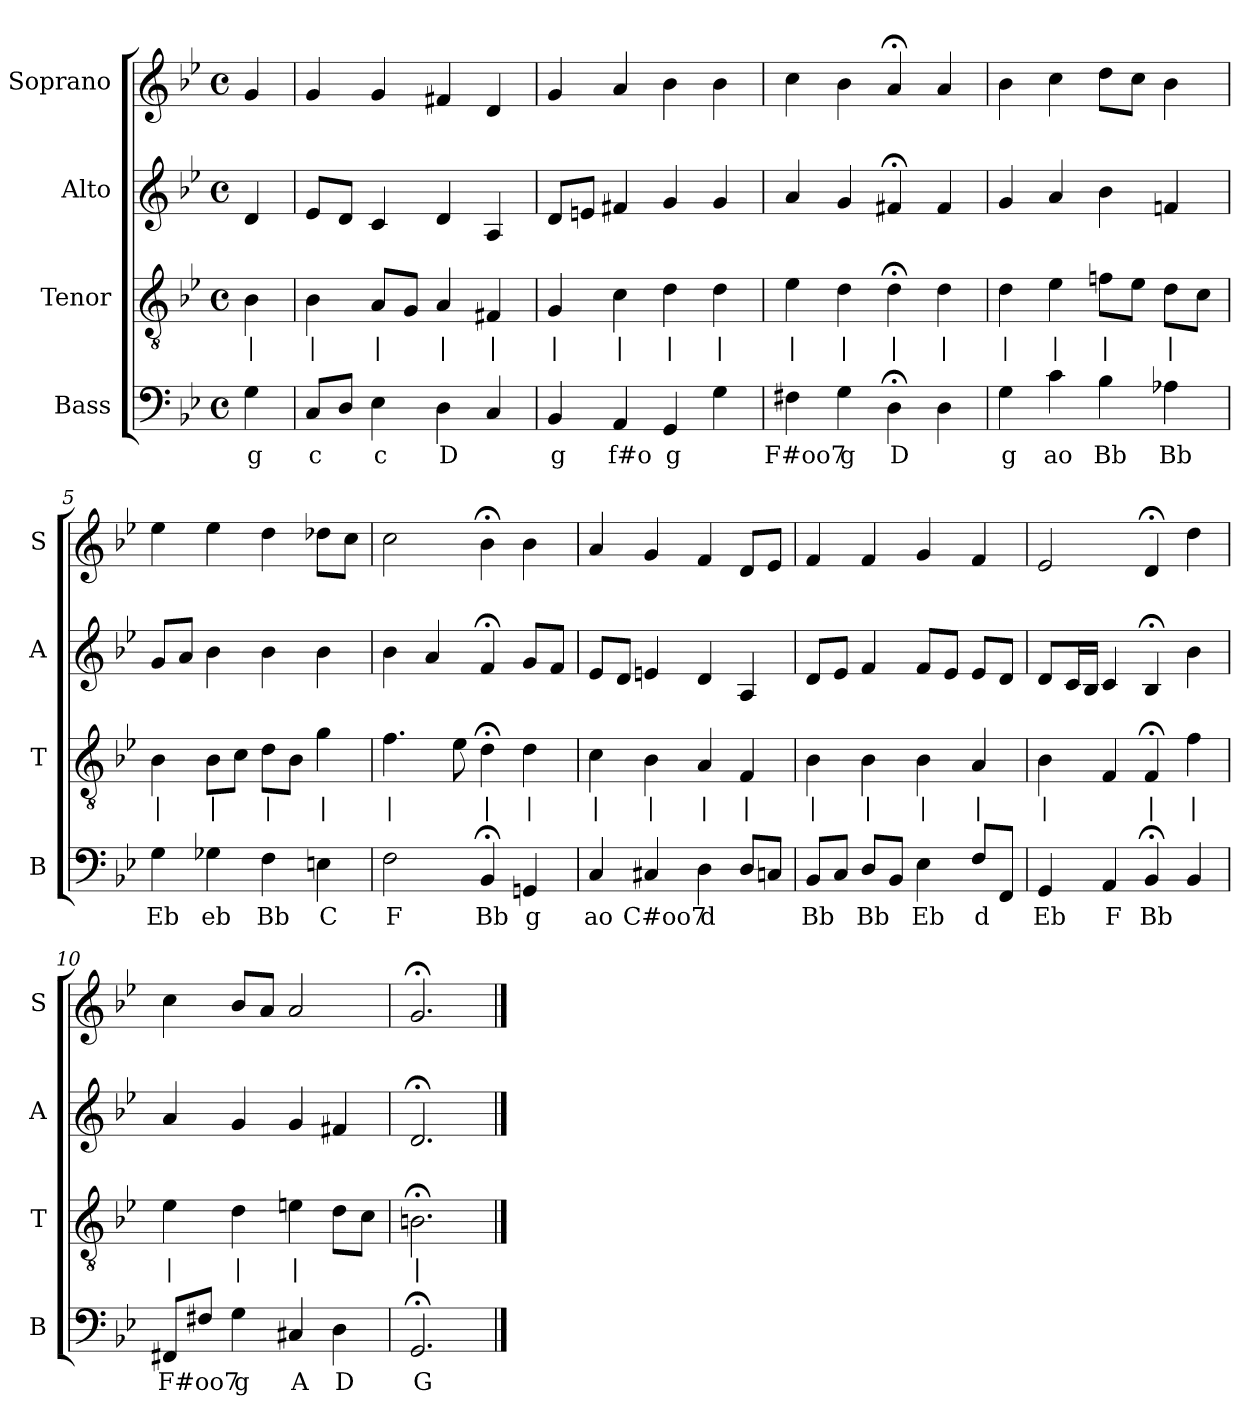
**kern	**text	**kern	**text	**kern	**kern
*part4	*part4	*part3	*part3	*part2	*part1
*staff4	*staff4	*staff3	*staff3	*staff2	*staff1
*I"Bass	*	*I"Tenor	*	*I"Alto	*I"Soprano
*I'B	*	*I'T	*	*I'A	*I'S
*clefF4	*	*clefGv2	*	*clefG2	*clefG2
*k[b-e-]	*	*k[b-e-]	*	*k[b-e-]	*k[b-e-]
*g:	*	*g:	*	*g:	*g:
*M4/4	*	*M4/4	*	*M4/4	*M4/4
*met(c)	*	*met(c)	*	*met(c)	*met(c)
*MM100	*	*MM100	*	*MM100	*MM100
=	=	=	=	=	=
4G	g	4B-	|	4d	4g
=1	=1	=1	=1	=1	=1
8CL	c	4B-	|	8e-L	4g
8DJ	.	.	.	8dJ	.
4E-	c	8AL	|	4c	4g
.	.	8GJ	.	.	.
4D	D	4A	|	4d	4f#X
4C	.	4F#X	|	4A	4d
=2	=2	=2	=2	=2	=2
4BB-	g	4G	|	8dL	4g
.	.	.	.	8enJ	.
4AA	f#o	4c	|	4f#X	4a
4GG	g	4d	|	4g	4b-
4G	.	4d	|	4g	4b-
=3	=3	=3	=3	=3	=3
4F#X	F#oo7	4e-	|	4a	4cc
4G	g	4d	|	4g	4b-
4D;<	D	4d;<	|	4f#X;<	4a;<
4D	.	4d	|	4f#	4a
=4	=4	=4	=4	=4	=4
4G	g	4d	|	4g	4b-
4c	ao	4e-	|	4a	4cc
4B-	Bb	8fnL	|	4b-	8ddL
.	.	8e-J	.	.	8ccJ
4A-X	Bb	8dL	|	4fn	4b-
.	.	8cJ	.	.	.
=5	=5	=5	=5	=5	=5
4G	Eb	4B-	|	8gL	4ee-
.	.	.	.	8aJ	.
4G-X	eb	8B-L	|	4b-	4ee-
.	.	8cJ	.	.	.
4F	Bb	8dL	|	4b-	4dd
.	.	8B-J	.	.	.
4En	C	4g	|	4b-	8dd-XL
.	.	.	.	.	8ccJ
=6	=6	=6	=6	=6	=6
2F	F	4.f	|	4b-	2cc
.	.	.	.	4a	.
.	.	8e-	.	.	.
4BB-;<	Bb	4d;<	|	4f;<	4b-;<
4GGn	g	4d	|	8gL	4b-
.	.	.	.	8fJ	.
=7	=7	=7	=7	=7	=7
4C	ao	4c	|	8e-L	4a
.	.	.	.	8dJ	.
4C#X	C#oo7	4B-	|	4en	4g
4D	d	4A	|	4d	4f
8DL	.	4F	|	4A	8dL
8CnJ	.	.	.	.	8e-J
=8	=8	=8	=8	=8	=8
8BB-L	Bb	4B-	|	8dL	4f
8CJ	.	.	.	8e-J	.
8DL	Bb	4B-	|	4f	4f
8BB-J	.	.	.	.	.
4E-	Eb	4B-	|	8fL	4g
.	.	.	.	8e-J	.
8FL	d	4A	|	8e-L	4f
8FFJ	.	.	.	8dJ	.
=9	=9	=9	=9	=9	=9
4GG	Eb	4B-	|	8dL	2e-
.	.	.	.	16cL	.
.	.	.	.	16B-JJ	.
4AA	F	4F	.	4c	.
4BB-;<	Bb	4F;<	|	4B-;<	4d;<
4BB-	.	4f	|	4b-	4dd
=10	=10	=10	=10	=10	=10
8FF#XL	F#oo7	4e-	|	4a	4cc
8F#XJ	.	.	.	.	.
4G	g	4d	|	4g	8b-L
.	.	.	.	.	8aJ
4C#X	A	4en	|	4g	2a
4D	D	8dL	.	4f#X	.
.	.	8cJ	.	.	.
=11	=11	=11	=11	=11	=11
2.GG;<	G	2.Bn;<	|	2.d;<	2.g;<
==	==	==	==	==	==
*-	*-	*-	*-	*-	*-
